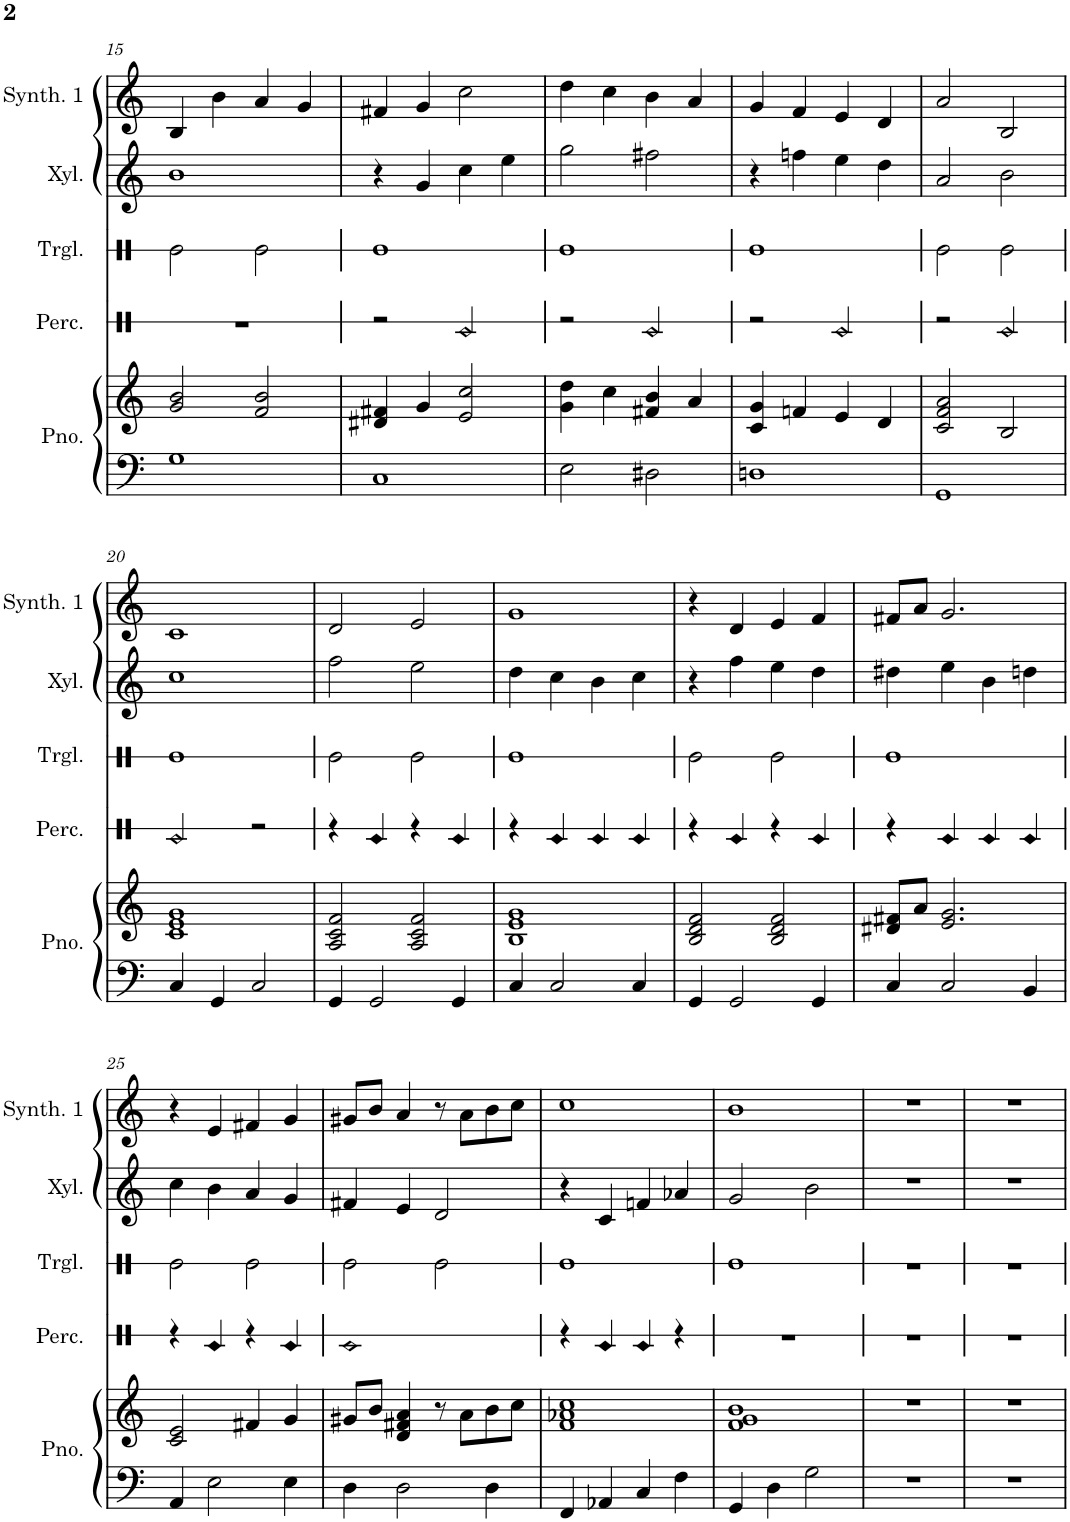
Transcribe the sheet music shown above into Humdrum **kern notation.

**kern	**kern	**kern	**kern	**kern	**kern
*part5	*part5	*part4	*part3	*part2	*part1
*staff6	*staff5	*staff4	*staff3	*staff2	*staff1
*I"ピアノ	*	*I"パーカッション	*I"トライアングル	*I"シロフォン	*I"エフェクト シンセサイザー 1
!!LO:PB:g=z
*clefF4	*clefG2	*clefX	*clefX	*clefG2	*clefG2
*	*	*	*	*Trd-7c-12	*
*k[]	*k[]	*k[]	*k[]	*k[]	*k[]
*M4/4	*M4/4	*M4/4	*M4/4	*M4/4	*M4/4
*met(c)	*met(c)	*met(c)	*met(c)	*met(c)	*met(c)
=15	=15	=15	=15	=15	=15
1G	2g/ 2b/	1r	2Re\	1b	4B/
.	.	.	.	.	4b\
.	2f/ 2b/	.	2Re\	.	4a/
.	.	.	.	.	4g/
=16	=16	=16	=16	=16	=16
1C	4d#X/ 4f#X/	2r	1Re	4r	4f#X/
.	4g/	.	.	4g/	4g/
!	!	!LO:N:head=diamond	!	!	!
.	2e/ 2cc/	2Rc/	.	4cc\	2cc\
.	.	.	.	4ee\	.
=17	=17	=17	=17	=17	=17
2E\	4g\ 4dd\	2r	1Re	2gg\	4dd\
.	4cc\	.	.	.	4cc\
!	!	!LO:N:head=diamond	!	!	!
2D#X\	4f#X/ 4b/	2Rc/	.	2ff#X\	4b\
.	4a/	.	.	.	4a/
=18	=18	=18	=18	=18	=18
1Dn	4c/ 4g/	2r	1Re	4r	4g/
.	4fn/	.	.	4ffn\	4f/
!	!	!LO:N:head=diamond	!	!	!
.	4e/	2Rc/	.	4ee\	4e/
.	4d/	.	.	4dd\	4d/
=19	=19	=19	=19	=19	=19
1GG	2c/ 2f/ 2a/	2r	2Re\	2a/	2a/
!	!	!LO:N:head=diamond	!	!	!
.	2B/	2Rc/	2Re\	2b\	2B/
!!LO:LB:g=z
=20	=20	=20	=20	=20	=20
!	!	!LO:N:head=diamond	!	!	!
4C/	1c 1e 1g	2Rc/	1Re	1cc	1c
4GG/	.	.	.	.	.
2C/	.	2r	.	.	.
=21	=21	=21	=21	=21	=21
4GG/	2A/ 2c/ 2f/	4r	2Re\	2ff\	2d/
!	!	!LO:N:head=diamond	!	!	!
2GG/	.	4Rc/	.	.	.
.	2A/ 2c/ 2f/	4r	2Re\	2ee\	2e/
!	!	!LO:N:head=diamond	!	!	!
4GG/	.	4Rc/	.	.	.
=22	=22	=22	=22	=22	=22
4C/	1B 1e 1g	4r	1Re	4dd\	1g
!	!	!LO:N:head=diamond	!	!	!
2C/	.	4Rc/	.	4cc\	.
!	!	!LO:N:head=diamond	!	!	!
.	.	4Rc/	.	4b\	.
!	!	!LO:N:head=diamond	!	!	!
4C/	.	4Rc/	.	4cc\	.
=23	=23	=23	=23	=23	=23
4GG/	2B/ 2d/ 2f/	4r	2Re\	4r	4r
!	!	!LO:N:head=diamond	!	!	!
2GG/	.	4Rc/	.	4ff\	4d/
.	2B/ 2d/ 2f/	4r	2Re\	4ee\	4e/
!	!	!LO:N:head=diamond	!	!	!
4GG/	.	4Rc/	.	4dd\	4f/
=24	=24	=24	=24	=24	=24
4C/	8d#X/ 8f#X/L	4r	1Re	4dd#X\	8f#X/L
.	8a/J	.	.	.	8a/J
!	!	!LO:N:head=diamond	!	!	!
2C/	2.e/ 2.g/	4Rc/	.	4ee\	2.g/
!	!	!LO:N:head=diamond	!	!	!
.	.	4Rc/	.	4b\	.
!	!	!LO:N:head=diamond	!	!	!
4BB/	.	4Rc/	.	4ddn\	.
!!LO:LB:g=z
=25	=25	=25	=25	=25	=25
4AA/	2c/ 2e/	4r	2Re\	4cc\	4r
!	!	!LO:N:head=diamond	!	!	!
2E\	.	4Rc/	.	4b\	4e/
.	4f#X/	4r	2Re\	4a/	4f#X/
!	!	!LO:N:head=diamond	!	!	!
4E\	4g/	4Rc/	.	4g/	4g/
=26	=26	=26	=26	=26	=26
!	!	!LO:N:head=diamond	!	!	!
4D\	8g#X/L	1Rc	2Re\	4f#X/	8g#X/L
.	8b/J	.	.	.	8b/J
2D\	4d/ 4f#X/ 4a/	.	.	4e/	4a/
.	8r	.	2Re\	2d/	8r
.	8a\L	.	.	.	8a\L
4D\	8b\	.	.	.	8b\
.	8cc\J	.	.	.	8cc\J
=27	=27	=27	=27	=27	=27
4FF/	1f 1a-X 1cc	4r	1Re	4r	1cc
!	!	!LO:N:head=diamond	!	!	!
4AA-X/	.	4Rc/	.	4c/	.
!	!	!LO:N:head=diamond	!	!	!
4C/	.	4Rc/	.	4fn/	.
4F\	.	4r	.	4a-X/	.
=28	=28	=28	=28	=28	=28
4GG/	1f 1g 1b	1r	1Re	2g/	1b
4D\	.	.	.	.	.
2G\	.	.	.	2b\	.
=29	=29	=29	=29	=29	=29
1r	1r	1r	1r	1r	1r
=30	=30	=30	=30	=30	=30
1r	1r	1r	1r	1r	1r
=	=	=	=	=	=
*-	*-	*-	*-	*-	*-
